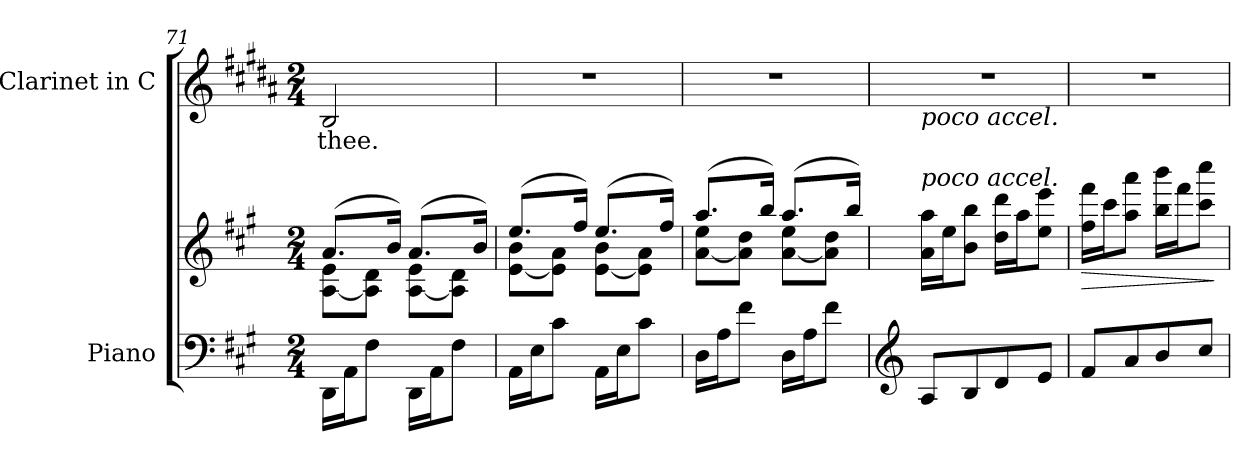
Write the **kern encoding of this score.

**kern	**kern	**dynam	**kern	**text
*part2	*part2	*part2	*part1	*part1
*staff3	*staff2	*staff2/3	*staff1	*staff1
*I"Piano	*	*	*I"Clarinet in C	*
*I'Pno	*	*	*I'Cl	*
!!LO:LB:g=z
*clefF4	*clefG2	*	*clefG2	*
*	*	*	*ITrd1c2	*
*k[f#c#g#]	*k[f#c#g#]	*	*k[f#c#g#]	*
*M2/4	*M2/4	*	*M2/4	*
=71	=71	=71	=71	=71
*	*^	*	*	*
!	!	!	!	!	!LO:LY:b
16DD\LL	(8.a/L	[>8A\ 8e\L	.	2A/	thee.
16AA\J	.	.	.	.	.
8F#\J	.	8A\] 8d\J	.	.	.
.	16b/Jk)	.	.	.	.
16DD\LL	(8.a/L	[>8A\ 8e\L	.	.	.
16AA\J	.	.	.	.	.
8F#\J	.	8A\] 8d\J	.	.	.
.	16b/Jk)	.	.	.	.
=72	=72	=72	=72	=72	=72
16AA\LL	(8.ee/L	[>8e\ 8b\L	.	2r	.
16E\J	.	.	.	.	.
8c#\J	.	8e\] 8a\J	.	.	.
.	16ff#/Jk)	.	.	.	.
16AA\LL	(8.ee/L	[>8e\ 8b\L	.	.	.
16E\J	.	.	.	.	.
8c#\J	.	8e\] 8a\J	.	.	.
.	16ff#/Jk)	.	.	.	.
=73	=73	=73	=73	=73	=73
16D\LL	(8.aa/L	[>8a\ 8ee\L	.	2r	.
16A\J	.	.	.	.	.
8f#\J	.	8a\] 8dd\J	.	.	.
.	16bb/Jk)	.	.	.	.
16D\LL	(8.aa/L	[>8a\ 8ee\L	.	.	.
16A\J	.	.	.	.	.
8f#\J	.	8a\] 8dd\J	.	.	.
.	16bb/Jk)	.	.	.	.
*	*v	*v	*	*	*
=74	=74	=74	=74	=74
*clefG2	*	*	*	*
!	!	!	!LO:TX:b:i:t=poco accel.	!
!	!LO:TX:a:i:t=poco accel.	!	!	!
8A/L	16a\ 16aa\LL	.	2r	.
.	16ee\J	.	.	.
8B/	8b\ 8bb\J	.	.	.
8d/	16dd\ 16ddd\LL	.	.	.
.	16aa\J	.	.	.
8e/J	8ee\ 8eee\J	.	.	.
!!LO:LB:g=z
=75	=75	=75	=75	=75
!	!	!LO:HP:b	!	!
8f#/L	16ff#\ 16fff#\LL	>	2r	.
.	16ccc#\J	.	.	.
8a/	8aa\ 8aaa\J	.	.	.
8b/	16bb\ 16bbb\LL	.	.	.
.	16fff#\J	.	.	.
8cc#/J	8ccc#\ 8cccc#\J	.	.	.
.	.	]	.	.
=	=	=	=	=
*-	*-	*-	*-	*-
